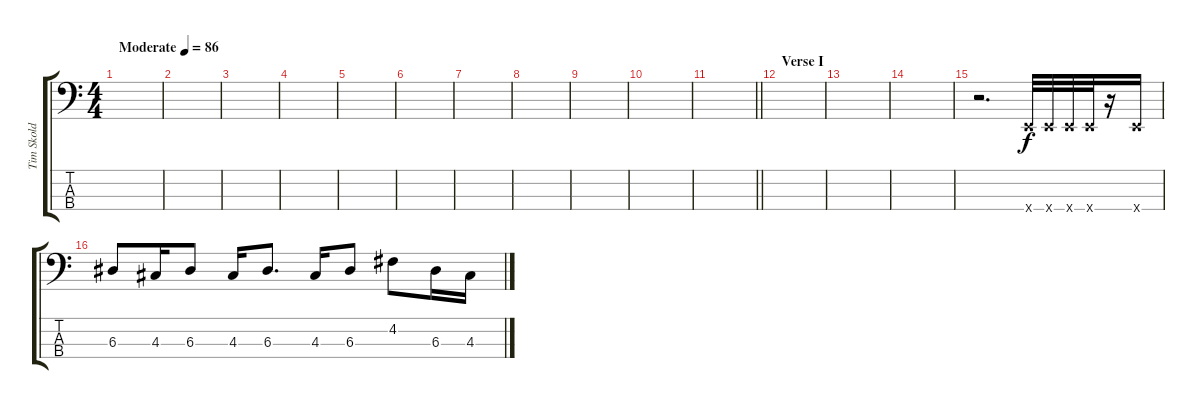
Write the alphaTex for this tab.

\track ("Tim Skold IV" "Tim Skold ") {instrument electricbassfinger}
\staff {score tabs}
\tuning (G2 D2 A1 E1) {hide}
\ts (4 4)
\tempo (86 "Moderate")
\clef f4
\ks c
|
|
|
|
|
|
|
|
|
|
\barLineRight lightlight
|
\section ("" "Verse I")
|
|
|
r.2{d} 0.4{x}.32 0.4{x}.32 0.4{x}.32 0.4{x}.32 r.16 0.4{x}.16 |
6.3.8 4.3.16 6.3.8 4.3.16 6.3.8{d} 4.3.16 6.3.8 4.2.8 6.3.16 4.3.16
